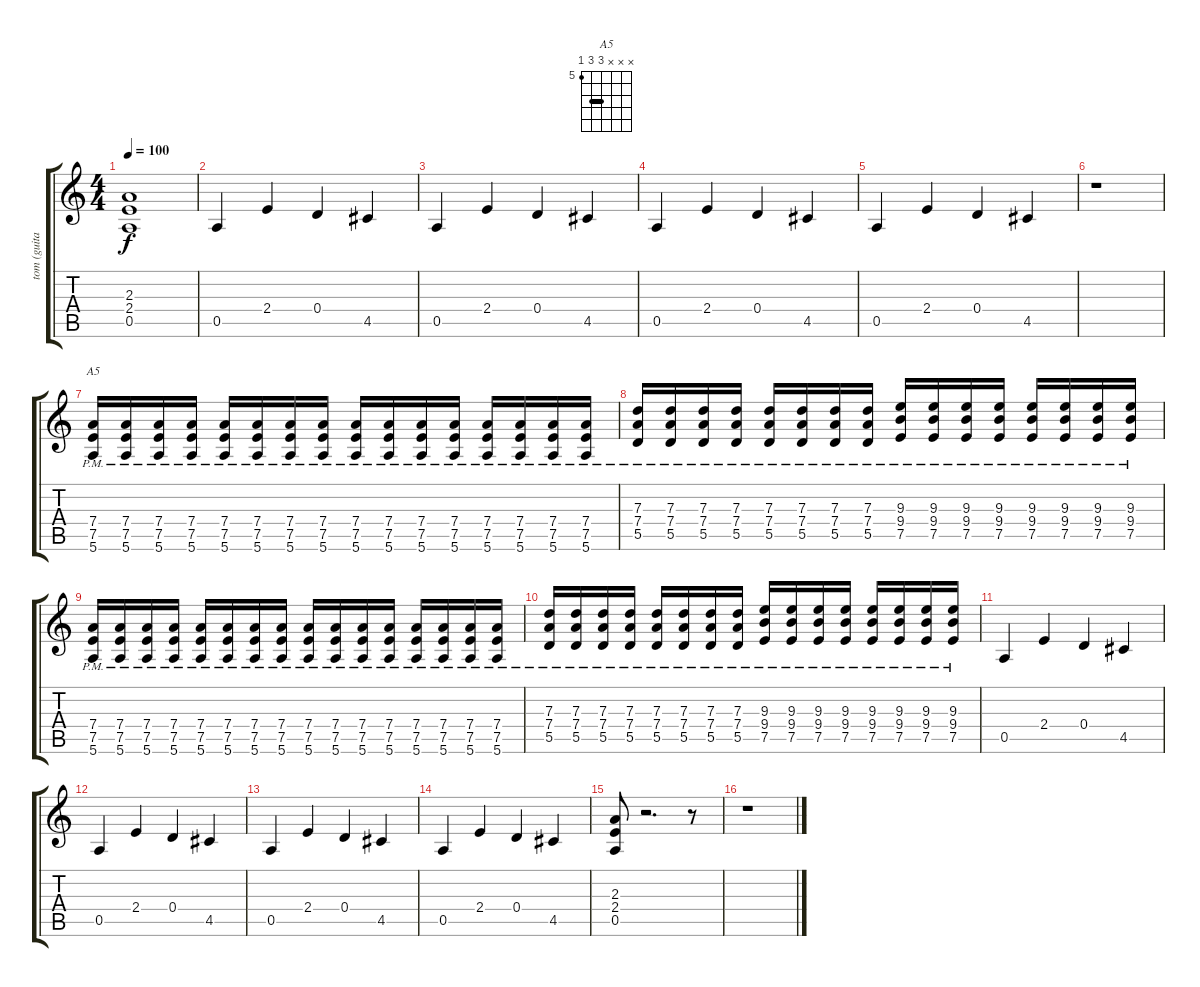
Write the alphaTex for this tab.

\track ("tom (guitar 1)" "tom (guita") {instrument distortionguitar}
\staff {score tabs}
\tuning (E4 B3 G3 D3 A2 E2) {hide}
\chord ("A5" x x x 7 7 5) {firstfret 5 barre 7}
\ts (4 4)
\tempo 100
\clef g2
\ks c
(2.3 2.4 0.5).1{dy f instrument distortionguitar} |
0.5.4 2.4.4 0.4.4 4.5.4 |
0.5.4 2.4.4 0.4.4 4.5.4 |
0.5.4 2.4.4 0.4.4 4.5.4 |
0.5.4 2.4.4 0.4.4 4.5.4 |
r.1 |
(7.4{pm} 7.5{pm} 5.6).16{ch "A5"} (7.4{pm} 7.5{pm} 5.6).16 (7.4{pm} 7.5{pm} 5.6).16 (7.4{pm} 7.5{pm} 5.6{pm}).16 (7.4{pm} 7.5{pm} 5.6{pm}).16 (7.4{pm} 7.5{pm} 5.6{pm}).16 (7.4{pm} 7.5{pm} 5.6{pm}).16 (7.4{pm} 7.5{pm} 5.6{pm}).16 (7.4{pm} 7.5{pm} 5.6{pm}).16 (7.4{pm} 7.5{pm} 5.6{pm}).16 (7.4{pm} 7.5{pm} 5.6{pm}).16 (7.4{pm} 7.5{pm} 5.6{pm}).16 (7.4{pm} 7.5{pm} 5.6{pm}).16 (7.4{pm} 7.5{pm} 5.6{pm}).16 (7.4{pm} 7.5{pm} 5.6{pm}).16 (7.4{pm} 7.5{pm} 5.6{pm}).16 |
(7.3{pm} 7.4{pm} 5.5{pm}).16 (7.3{pm} 7.4{pm} 5.5{pm}).16 (7.3{pm} 7.4{pm} 5.5{pm}).16 (7.3{pm} 7.4{pm} 5.5{pm}).16 (7.3{pm} 7.4{pm} 5.5{pm}).16 (7.3{pm} 7.4{pm} 5.5{pm}).16 (7.3{pm} 7.4{pm} 5.5{pm}).16 (7.3{pm} 7.4{pm} 5.5{pm}).16 (9.3{pm} 9.4{pm} 7.5{pm}).16 (9.3{pm} 9.4{pm} 7.5{pm}).16 (9.3{pm} 9.4{pm} 7.5{pm}).16 (9.3{pm} 9.4{pm} 7.5{pm}).16 (9.3{pm} 9.4{pm} 7.5{pm}).16 (9.3{pm} 9.4{pm} 7.5{pm}).16 (9.3{pm} 9.4{pm} 7.5{pm}).16 (9.3{pm} 9.4{pm} 7.5{pm}).16 |
(7.4{pm} 7.5{pm} 5.6).16 (7.4{pm} 7.5{pm} 5.6).16 (7.4{pm} 7.5{pm} 5.6).16 (7.4{pm} 7.5{pm} 5.6{pm}).16 (7.4{pm} 7.5{pm} 5.6{pm}).16 (7.4{pm} 7.5{pm} 5.6{pm}).16 (7.4{pm} 7.5{pm} 5.6{pm}).16 (7.4{pm} 7.5{pm} 5.6{pm}).16 (7.4{pm} 7.5{pm} 5.6{pm}).16 (7.4{pm} 7.5{pm} 5.6{pm}).16 (7.4{pm} 7.5{pm} 5.6{pm}).16 (7.4{pm} 7.5{pm} 5.6{pm}).16 (7.4{pm} 7.5{pm} 5.6{pm}).16 (7.4{pm} 7.5{pm} 5.6{pm}).16 (7.4{pm} 7.5{pm} 5.6{pm}).16 (7.4{pm} 7.5{pm} 5.6{pm}).16 |
(7.3{pm} 7.4{pm} 5.5{pm}).16 (7.3{pm} 7.4{pm} 5.5{pm}).16 (7.3{pm} 7.4{pm} 5.5{pm}).16 (7.3{pm} 7.4{pm} 5.5{pm}).16 (7.3{pm} 7.4{pm} 5.5{pm}).16 (7.3{pm} 7.4{pm} 5.5{pm}).16 (7.3{pm} 7.4{pm} 5.5{pm}).16 (7.3{pm} 7.4{pm} 5.5{pm}).16 (9.3{pm} 9.4{pm} 7.5{pm}).16 (9.3{pm} 9.4{pm} 7.5{pm}).16 (9.3{pm} 9.4{pm} 7.5{pm}).16 (9.3{pm} 9.4{pm} 7.5{pm}).16 (9.3{pm} 9.4{pm} 7.5{pm}).16 (9.3{pm} 9.4{pm} 7.5{pm}).16 (9.3{pm} 9.4{pm} 7.5{pm}).16 (9.3{pm} 9.4{pm} 7.5{pm}).16 |
0.5.4 2.4.4 0.4.4 4.5.4 |
0.5.4 2.4.4 0.4.4 4.5.4 |
0.5.4 2.4.4 0.4.4 4.5.4 |
0.5.4 2.4.4 0.4.4 4.5.4 |
(2.3 2.4 0.5).8 r.2{d} r.8 |
r.1
